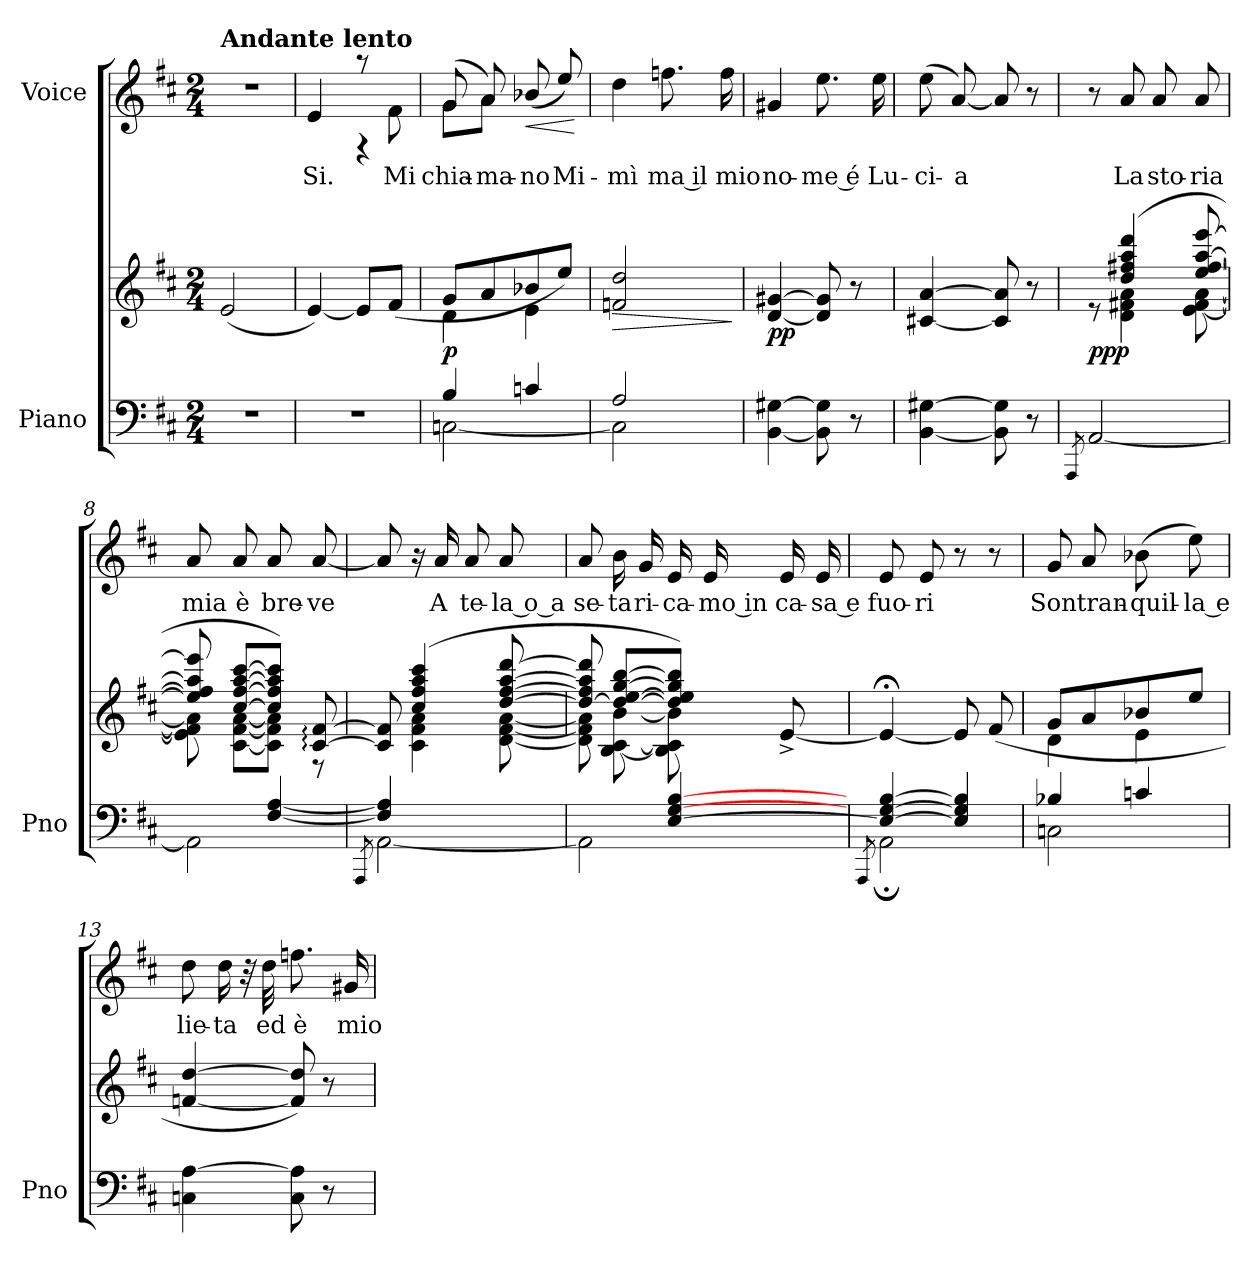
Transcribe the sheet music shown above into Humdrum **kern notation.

**kern	**kern	**dynam	**kern	**text	**dynam
*part2	*part2	*part2	*part1	*part1	*part1
*staff3	*staff2	*staff2/3	*staff1	*staff1	*staff1
*I"Piano	*	*	*I"Voice	*	*
*I'Pno	*	*	*	*	*
*clefF4	*clefG2	*	*clefG2	*	*
*k[f#c#]	*k[f#c#]	*	*k[f#c#]	*	*
*M2/4	*M2/4	*	*M2/4	*	*
*MM40	*MM40	*	*MM40	*	*
=1	=1	=1	=1	=1	=1
!	!	!	!LO:TX:a:B:t=Andante lento	!	!
2r	(2e/	.	2r	.	.
=2	=2	=2	=2	=2	=2
*	*	*	*^	*	*
2r	[4e/)	.	4e/	4ryy	Si.	.
.	8e/L]	.	4rF	8raa	.	.
.	(>8f#/J	.	.	8f#\	Mi	.
=3	=3	=3	=3	=3	=3	=3
*^	*^	*	*	*	*	*
!	!	!	!	!LO:DY:b	!	!	!	!
4B/	[2Cn\	8g/L	4d\	p	(8g/	8g\L	chia-	.
.	.	8a/	.	.	8a/)	8a\J	ma-	.
!	!	!	!	!	!	!	!	!LO:HP:b
4cn/	.	8b-X/	4e\	.	(8b-X/	4ryy	no	<
.	.	8ee/J)	.	.	8ee/)	.	Mi-	.
*v	*v	*	*	*	*v	*v	*	*
*	*v	*v	*	*	*	*
.	.	.	.	.	[
=4	=4	=4	=4	=4	=4
*^	*	*	*	*	*
!	!	!	!LO:HP:b	!	!	!
2A/	2C\]	2fn/ 2dd/	>	4dd\	mì	.
.	.	.	.	8.ffn\	ma il	.
.	.	.	.	16ff\	mio	.
*v	*v	*	*	*	*	*
.	.	]	.	.	.
!!LO:LB:g=z
=5	=5	=5	=5	=5	=5
!	!	!LO:DY:b	!	!	!
[4BB\ [4G#X\	[4d/ [4g#X/	pp	4g#X/	no-	.
8BB\] 8G#\]	8d/] 8g#/]	.	8.ee\	me é	.
8r	8r	.	.	.	.
.	.	.	16ee\	Lu-	.
=6	=6	=6	=6	=6	=6
[4BB\ [4G#X\	[4c#X/ [4a/	.	(8ee\	ci-	.
.	.	.	[8a/)	a	.
8BB\] 8G#\]	8c#/] 8a/]	.	8a/]	.	.
8r	8r	.	8r	.	.
=7	=7	=7	=7	=7	=7
8qAAA/	.	.	.	.	.
*	*^	*	*	*	*
!	!	!	!LO:DY:b	!	!	!
[2AA/	8re	8ryy	ppp	8r	.	.
.	(4dd/ 4ff#X/ 4aa/ 4ddd/	4d\ 4f#X\ 4a\	.	8a/	La	.
.	.	.	.	8a/	sto-	.
.	[8ee/ [8ff#/ [8aa/ [8eee/	[8e\ [8f#\ [8a\	.	8a/	ria	.
=8	=8	=8	=8	=8	=8	=8
*^	*	*	*	*	*	*
2AA\]	4ryy	8ee/] 8ff#/] 8aa/] 8eee/]	8e\] 8f#\] 8a\]	.	8a/	mia	.
.	.	[8cc#/ [8ff#/ [8aa/ [8ccc#/L	[8c#\ [8f#\ [8a\L	.	8a/	è	.
.	[4F#/ [4A/	8cc#/] 8ff#/] 8aa/] 8ccc#/]J)	8c#\] 8f#\] 8a\]J	.	8a/	bre-	.
.	.	[8c#/: [8f#/:	8r	.	[8a/	ve	.
!!LO:LB:g=z
=9	=9	=9	=9	=9	=9	=9	=9
.	8qAAA/	.	.	.	.	.	.
4F#/] 4A/]	[2AA\	8c#/] 8f#/]	8ryy	.	8a/]	.	.
.	.	(4cc#/ 4ff#/ 4aa/ 4ccc#/	4c#\ 4f#\ 4a\	.	16r	.	.
.	.	.	.	.	16a/	A	.
4ryy	.	.	.	.	8a/	te-	.
.	.	[8dd/ [8ff#/ [8aa/ [8ddd/	[8d\ [8f#\ [8a\	.	8a/	la o a	.
=10	=10	=10	=10	=10	=10	=10	=10
4ryy	2AA\]	8dd/_ 8ff#/] 8aa/] 8ddd/]	8d\] 8f#\] 8a\]	.	8a/	se-	.
.	.	8dd/_ [8ee/ [8gg/ [8bb/L	[8B\ [8c#\ [8b\	.	16b\	ta	.
.	.	.	.	.	16g/	ri-	.
[4E/ [4G/ [4B/	.	8dd/] 8ee/] 8gg/] 8bb/]J)	8B\] 8c#\] 8b\]	.	16e/	ca-	.
.	.	.	.	.	16e/	mo in	.
.	.	[8e:^/	8ryy	.	16e/	ca-	.
.	.	.	.	.	16e/	sa e	.
*	*	*v	*v	*	*	*	*
=11	=11	=11	=11	=11	=11	=11
.	8qAAA/	.	.	.	.	.
4E/_ [4G/ [4B/	2AA;\	4e;</_	.	8e/	fuo-	.
.	.	.	.	8e/	ri	.
4E/] 4G/] 4B/]	.	8e/]	.	8r	.	.
.	.	(8f#/	.	8r	.	.
!!LO:PB:g=z
=12	=12	=12	=12	=12	=12	=12
*	*	*^	*	*	*	*
4B-X/	2Cn\	8g/L	4d\	.	8g/	Son	.
.	.	8a/	.	.	8a/	tran-	.
4cn/	.	8b-X/	4e\	.	(8b-X\	quil-	.
.	.	8ee/J	.	.	8ee\)	la e	.
*v	*v	*	*	*	*	*	*
*	*v	*v	*	*	*	*
=13	=13	=13	=13	=13	=13
4Cn\ [4A\	[4fn/ [4dd/	.	8dd\	lie-	.
.	.	.	16dd\	ta	.
.	.	.	32r	.	.
.	.	.	32dd\	ed	.
8C\ 8A\]	8f/] 8dd/])	.	8.ffn\	è	.
8r	8r	.	.	.	.
.	.	.	16g#X/	mio	.
=	=	=	=	=	=
*-	*-	*-	*-	*-	*-
